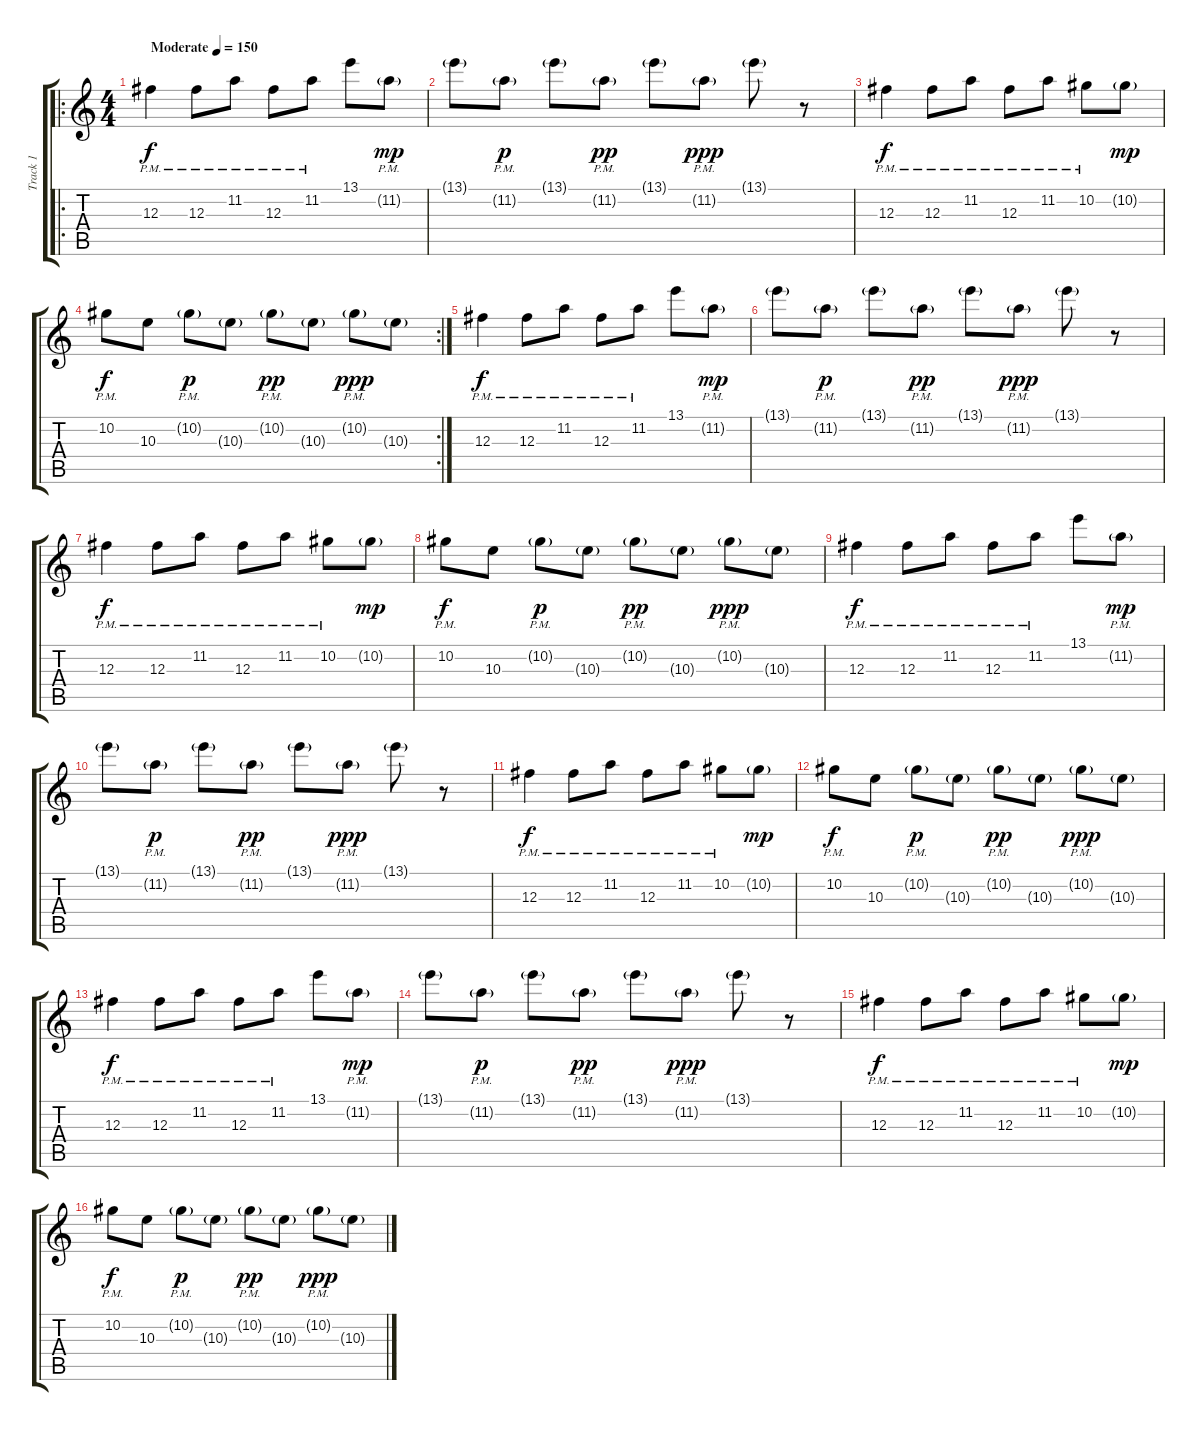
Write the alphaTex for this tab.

\track ("Track 1" "Track 1") {instrument distortionguitar}
\staff {score tabs}
\tuning (Eb4 Bb3 Gb3 Db3 Ab2 Db2) {hide}
\ro
\ts (4 4)
\tempo (150 "Moderate")
\clef g2
\ks c
12.3{pm}.4{dy f instrument distortionguitar} 12.3{pm}.8 11.2{pm}.8 12.3{pm}.8 11.2{pm}.8 13.1.8 11.2{g pm}.8{dy mp} |
13.1{g}.8 11.2{g pm}.8{dy p} 13.1{g}.8 11.2{g pm}.8{dy pp} 13.1{g}.8 11.2{g pm}.8{dy ppp} 13.1{g}.8 r.8 |
12.3{pm}.4{dy f} 12.3{pm}.8 11.2{pm}.8 12.3{pm}.8 11.2{pm}.8 10.2{pm}.8 10.2{g}.8{dy mp} |
\rc 2
10.2{pm}.8{dy f} 10.3.8 10.2{g pm}.8{dy p} 10.3{g}.8 10.2{g pm}.8{dy pp} 10.3{g}.8 10.2{g pm}.8{dy ppp} 10.3{g}.8 |
12.3{pm}.4{dy f} 12.3{pm}.8 11.2{pm}.8 12.3{pm}.8 11.2{pm}.8 13.1.8 11.2{g pm}.8{dy mp} |
13.1{g}.8 11.2{g pm}.8{dy p} 13.1{g}.8 11.2{g pm}.8{dy pp} 13.1{g}.8 11.2{g pm}.8{dy ppp} 13.1{g}.8 r.8 |
12.3{pm}.4{dy f} 12.3{pm}.8 11.2{pm}.8 12.3{pm}.8 11.2{pm}.8 10.2{pm}.8 10.2{g}.8{dy mp} |
10.2{pm}.8{dy f} 10.3.8 10.2{g pm}.8{dy p} 10.3{g}.8 10.2{g pm}.8{dy pp} 10.3{g}.8 10.2{g pm}.8{dy ppp} 10.3{g}.8 |
12.3{pm}.4{dy f} 12.3{pm}.8 11.2{pm}.8 12.3{pm}.8 11.2{pm}.8 13.1.8 11.2{g pm}.8{dy mp} |
13.1{g}.8 11.2{g pm}.8{dy p} 13.1{g}.8 11.2{g pm}.8{dy pp} 13.1{g}.8 11.2{g pm}.8{dy ppp} 13.1{g}.8 r.8 |
12.3{pm}.4{dy f} 12.3{pm}.8 11.2{pm}.8 12.3{pm}.8 11.2{pm}.8 10.2{pm}.8 10.2{g}.8{dy mp} |
10.2{pm}.8{dy f} 10.3.8 10.2{g pm}.8{dy p} 10.3{g}.8 10.2{g pm}.8{dy pp} 10.3{g}.8 10.2{g pm}.8{dy ppp} 10.3{g}.8 |
12.3{pm}.4{dy f} 12.3{pm}.8 11.2{pm}.8 12.3{pm}.8 11.2{pm}.8 13.1.8 11.2{g pm}.8{dy mp} |
13.1{g}.8 11.2{g pm}.8{dy p} 13.1{g}.8 11.2{g pm}.8{dy pp} 13.1{g}.8 11.2{g pm}.8{dy ppp} 13.1{g}.8 r.8 |
12.3{pm}.4{dy f} 12.3{pm}.8 11.2{pm}.8 12.3{pm}.8 11.2{pm}.8 10.2{pm}.8 10.2{g}.8{dy mp} |
10.2{pm}.8{dy f} 10.3.8 10.2{g pm}.8{dy p} 10.3{g}.8 10.2{g pm}.8{dy pp} 10.3{g}.8 10.2{g pm}.8{dy ppp} 10.3{g}.8
